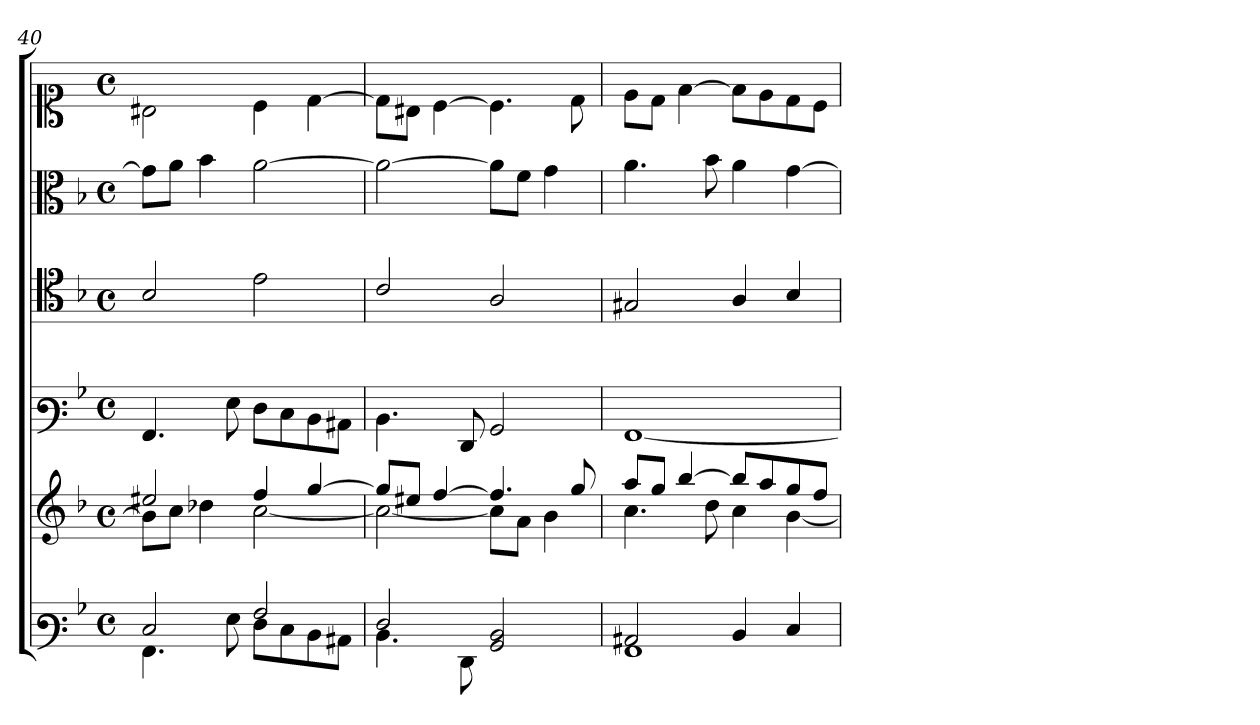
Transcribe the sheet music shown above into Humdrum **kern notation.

**kern	**kern	**kern	**kern	**kern	**kern
*part5	*part5	*part4	*part3	*part2	*part1
*staff6	*staff5	*staff4	*staff3	*staff2	*staff1
*clefF3	*clefG3	*clefF3	*clefC4	*clefC3	*clefC1
*k[b-]	*k[b-]	*k[b-]	*k[b-]	*k[b-]	*
*M4/4	*M4/4	*M4/4	*M4/4	*M4/4	*M4/4
*met(c)	*met(c)	*met(c)	*met(c)	*met(c)	*met(c)
=40	=40	=40	=40	=40	=40
*^	*^	*	*	*	*
2E/	4.AA\	2cc#X/	8g\L]	4.AA/	2B-/	8g\L]	2B#X\
.	.	.	8a\J	.	.	8a\J	.
.	.	.	4b-X\	.	.	4b-\	.
.	8G\	.	.	8G\	.	.	.
2A/	8F\L	4dd/	[<2a\	8F\L	2e\	[>2a\	4c\
.	8E\	.	.	8E\	.	.	.
.	8D\	[>4ee/	.	8D\	.	.	[>4d\
.	8C#X\J	.	.	8C#X\J	.	.	.
=41	=41	=41	=41	=41	=41	=41	=41
2F/	4.D\	8ee/L]	2a\_	4.D\	2c/	2a\_	8d\L]
.	.	8cc#X/J	.	.	.	.	8B#X\J
.	.	[>4dd/	.	.	.	.	[>4c\
.	8FF\	.	.	8FF/	.	.	.
2BB-/ 2D/	2ryy	4.dd/]	8a\L]	2BB-/	2A/	8a\L]	4.c\]
.	.	.	8f\J	.	.	8f\J	.
.	.	.	4g\	.	.	4g\	.
.	.	8ee/	.	.	.	.	8d\
!!LO:LB:g=z
=42	=42	=42	=42	=42	=42	=42	=42
2C#X/	1AA	8ff/L	4.a\	[<1AA	2G#X/	4.a\	8e\L
.	.	8ee/J	.	.	.	.	8d\J
.	.	[>4gg/	.	.	.	.	[>4f\
.	.	.	8b-\	.	.	8b-\	.
4D/	.	8gg/L]	4a\	.	4A/	4a\	8f\L]
.	.	8ff/	.	.	.	.	8e\
4E/	.	8ee/	[<4g\	.	4B-/	[>4g\	8d\
.	.	8dd/J	.	.	.	.	8c\J
*v	*v	*	*	*	*	*	*
*	*v	*v	*	*	*	*
=	=	=	=	=	=
*-	*-	*-	*-	*-	*-
